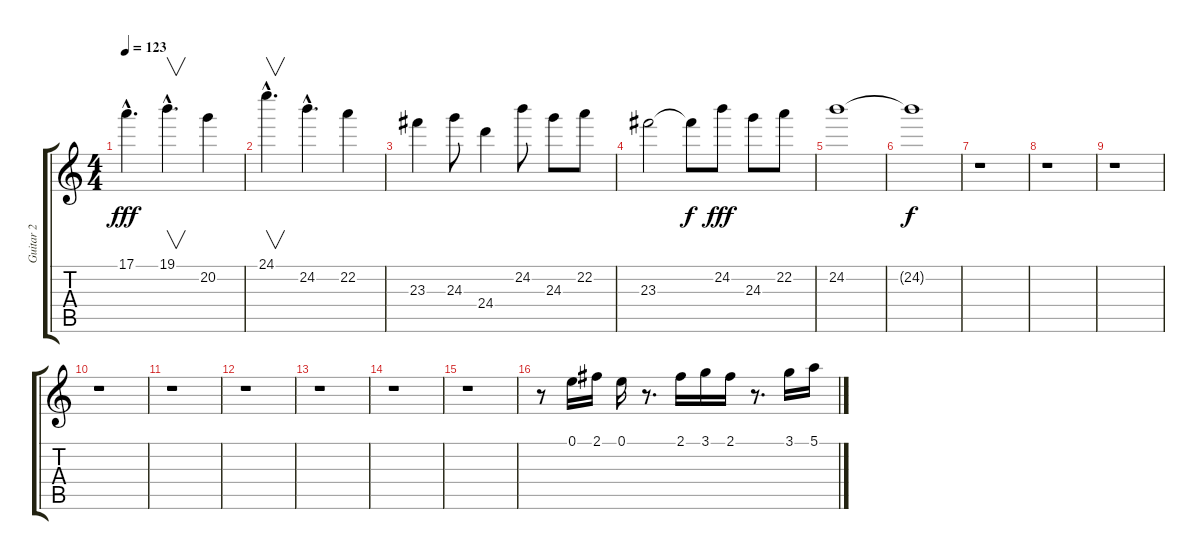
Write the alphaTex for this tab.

\track ("Guitar 2" "Guitar 2") {instrument overdrivenguitar}
\staff {score tabs}
\tuning (E4 B3 G3 D3 A2 E2) {hide}
\ts (4 4)
\tempo 123
\clef g2
\ks c
17.1{hac}.4{d dy fff} 19.1{hac}.4{v d} 20.2.4 |
24.1{hac}.4{v d} 24.2{hac}.4{d} 22.2.4 |
23.3.4 24.3.8 24.4.4 24.2.8 24.3.8 22.2.8 |
23.3.2 23.3{t}.8{dy f} 24.2.8{dy fff} 24.3.8 22.2.8 |
24.2.1 |
24.2{t}.1{dy f} |
r.1 |
r.1 |
r.1 |
r.1 |
r.1 |
r.1 |
r.1 |
r.1 |
r.1 |
r.8 0.1.16 2.1.16 0.1.16 r.8{d} 2.1.16 3.1.16 2.1.16 r.8{d} 3.1.16 5.1.16
